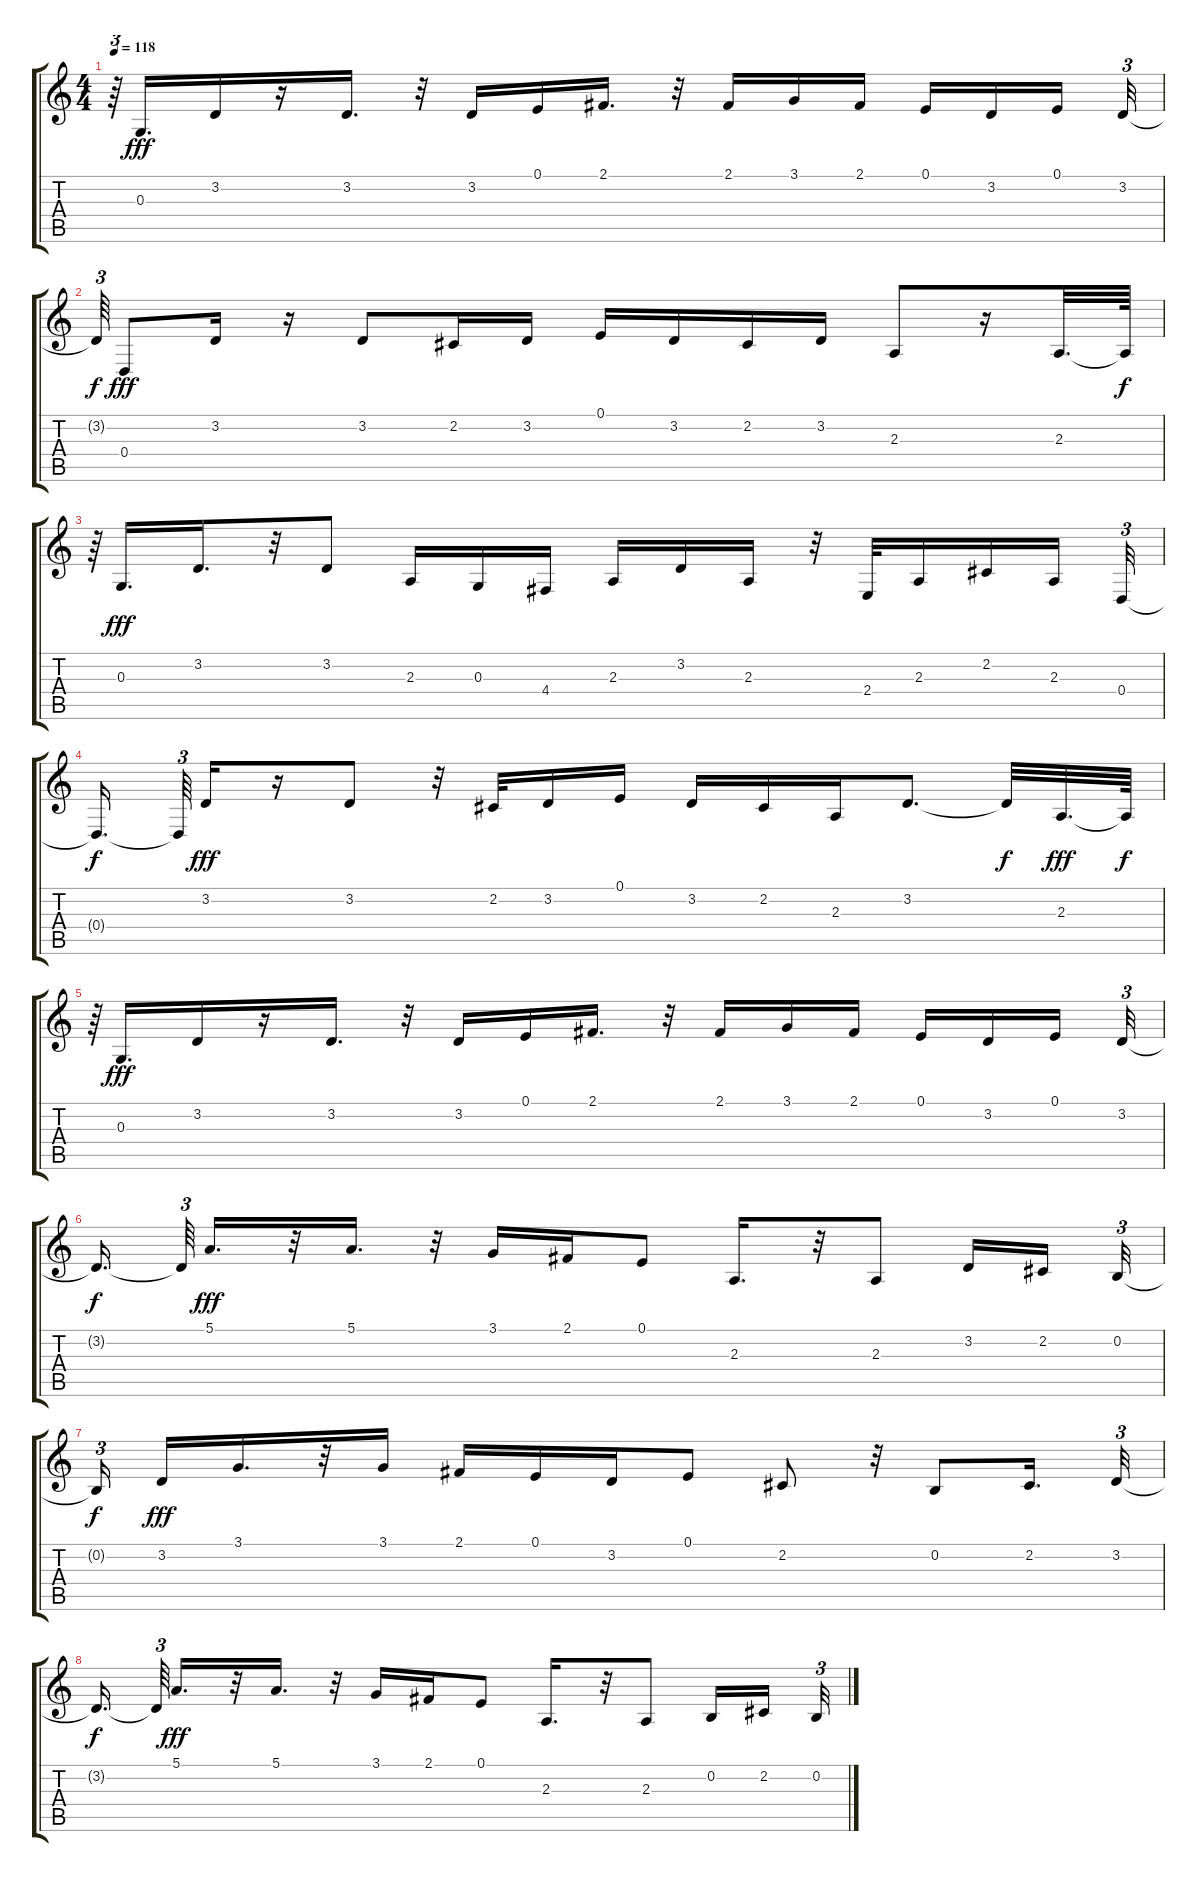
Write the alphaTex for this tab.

\track "" {instrument stringensemble1}
\staff {score tabs}
\tuning (E4 B3 G3 D3 A2 E2) {hide}
\ts (4 4)
\tempo 118
\clef g2
\ks c
r.64{tu (3 2) dy f} 0.3.16{d dy fff} 3.2.16 r.16 3.2.16{d} r.32 3.2.16 0.1.16 2.1.16{d} r.32 2.1.16 3.1.16 2.1.16 0.1.16 3.2.16 0.1.16{beam splitsecondary} 3.2.32{tu (3 2)} |
3.2{t}.64{tu (3 2) dy f} 0.4.8{dy fff volume 14} 3.2.16 r.16 3.2.8 2.2.16 3.2.16 0.1.16 3.2.16 2.2.16 3.2.16 2.3.8 r.16 2.3.32{d} 2.3{t}.64{dy f} |
r.64{tu (3 2)} 0.3.16{d dy fff} 3.2.16{d} r.32 3.2.8 2.3.16 0.3.16 4.4.16 2.3.16 3.2.16 2.3.16 r.32 2.4.32 2.3.16 2.2.16 2.3.16{beam splitsecondary} 0.4.32{tu (3 2)} |
0.4{t}.16{d dy f beam splitsecondary} 0.4{t}.64{tu (3 2)} 3.2.16{dy fff} r.16 3.2.8 r.32 2.2.32 3.2.16 0.1.16 3.2.16 2.2.16 2.3.16 3.2.8{d} 3.2{t}.32{dy f} 2.3.32{d dy fff} 2.3{t}.64{dy f} |
r.64{tu (3 2)} 0.3.16{d dy fff} 3.2.16 r.16 3.2.16{d} r.32 3.2.16 0.1.16 2.1.16{d} r.32 2.1.16 3.1.16 2.1.16 0.1.16 3.2.16 0.1.16{beam splitsecondary} 3.2.32{tu (3 2)} |
3.2{t}.16{d dy f beam splitsecondary} 3.2{t}.64{tu (3 2)} 5.1.16{d dy fff} r.32 5.1.16{d} r.32 3.1.16 2.1.16 0.1.8 2.3.16{d} r.32 2.3.8 3.2.16 2.2.16{beam splitsecondary} 0.2.32{tu (3 2)} |
0.2{t}.16{tu (3 2) dy f beam splitsecondary} 3.2.16{dy fff} 3.1.16{d} r.32 3.1.16 2.1.16 0.1.16 3.2.16 0.1.8 2.2.8 r.32 0.2.8 2.2.16{d} 3.2.32{tu (3 2)} |
3.2{t}.16{d dy f beam splitsecondary} 3.2{t}.64{tu (3 2)} 5.1.16{d dy fff} r.32 5.1.16{d} r.32 3.1.16 2.1.16 0.1.8 2.3.16{d} r.32 2.3.8 0.2.16 2.2.16{beam splitsecondary} 0.2.32{tu (3 2)}
